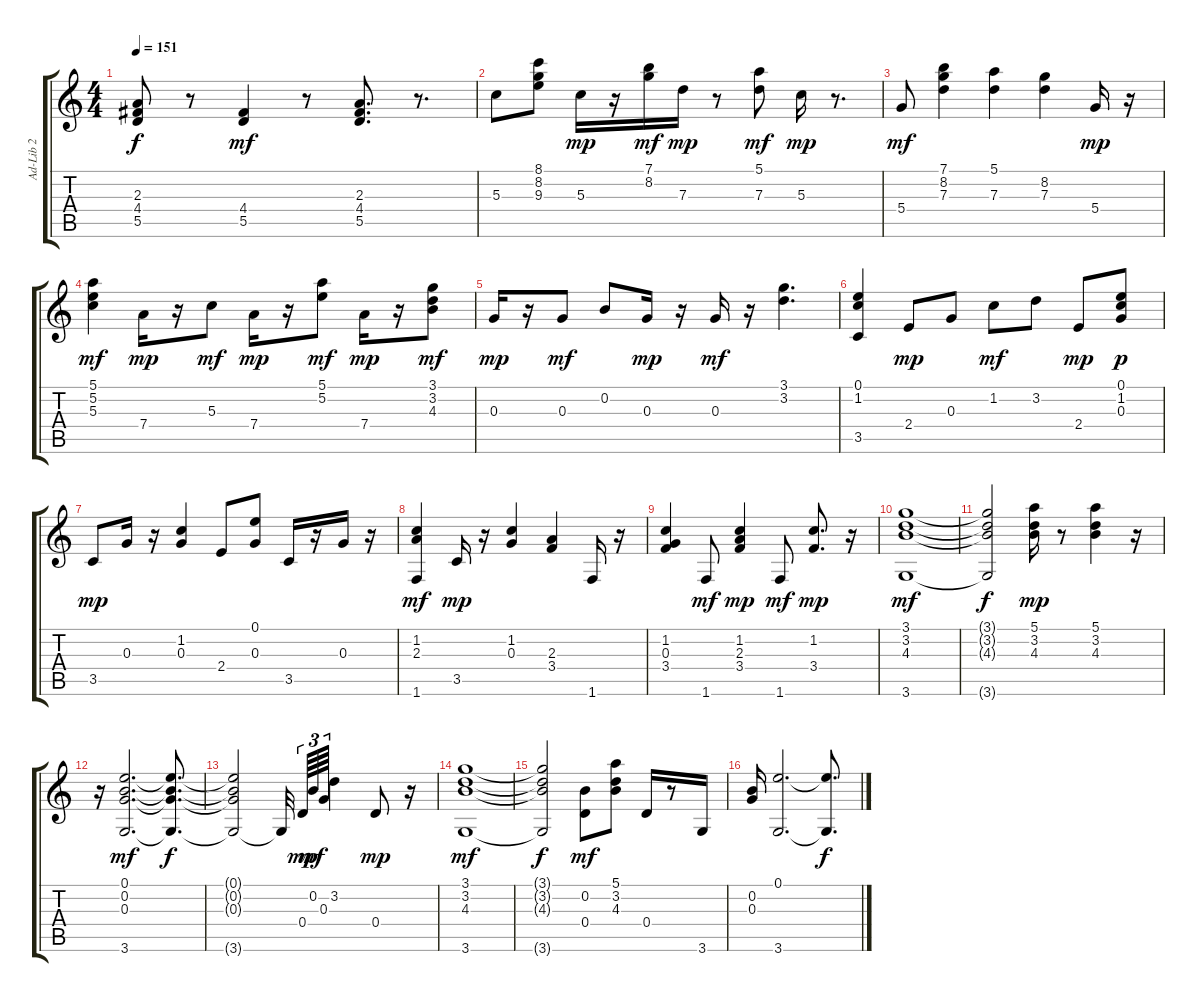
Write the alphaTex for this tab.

\track ("Ad-Lib 2" "Ad-Lib 2") {instrument acousticguitarsteel}
\staff {score tabs}
\tuning (E4 B3 G3 D3 A2 E2) {hide}
\ts (4 4)
\tempo 151
\clef g2
\ks c
(2.3{t} 4.4{t} 5.5{t}).8{dy f} r.8 (4.4 5.5).4{dy mf} r.8 (2.3 4.4 5.5).8{d} r.8{d} |
5.3.8 (8.1 8.2 9.3).8 5.3.16{dy mp} r.16 (7.1 8.2).16{dy mf} 7.3.16{dy mp} r.8 (5.1 7.3).8{dy mf} 5.3.16{dy mp} r.8{d} |
5.4.8{dy mf} (7.1 8.2 7.3).4 (5.1 7.3).4 (8.2 7.3).4 5.4.16{dy mp} r.16 |
(5.1 5.2 5.3).4{dy mf} 7.4.16{dy mp} r.16 5.3.8{dy mf} 7.4.16{dy mp} r.16 (5.1 5.2).8{dy mf} 7.4.16{dy mp} r.16 (3.1 3.2 4.3).8{dy mf} |
0.3.16{dy mp} r.16 0.3.8{dy mf} 0.2.8 0.3.16{dy mp} r.16 0.3.16{dy mf} r.16 (3.1 3.2).4{d} |
(0.1 1.2 3.5).4 2.4.8{dy mp} 0.3.8 1.2.8{dy mf} 3.2.8 2.4.8{dy mp} (0.1 1.2 0.3).8{dy p} |
3.5.8{dy mp} 0.3.16 r.16 (1.2 0.3).4 2.4.8 (0.1 0.3).8 3.5.16 r.16 0.3.16 r.16 |
(1.2 2.3 1.6).4{dy mf} 3.5.16{dy mp} r.16 (1.2 0.3).4 (2.3 3.4).4 1.6.16 r.16 |
(1.2 0.3 3.4).4 1.6.8{dy mf} (1.2 2.3 3.4).4{dy mp} 1.6.8{dy mf} (1.2 3.4).8{d dy mp} r.16 |
(3.1 3.2 4.3 3.6).1{dy mf} |
(3.1{t} 3.2{t} 4.3{t} 3.6{t}).2{dy f} (5.1 3.2 4.3).16{dy mp} r.8 (5.1 3.2 4.3).4 r.16 |
r.16 (0.1 0.2 0.3 3.6).2{d dy mf} (0.1{t} 0.2{t} 0.3{t} 3.6{t}).8{d dy f} |
(0.1{t} 0.2{t} 0.3{t} 3.6{t}).2 3.6{t}.32{beam splitsecondary} 0.4.64{tu (3 2) dy mp} 0.2.64{tu (3 2) dy mf} 0.3.64{tu (3 2)} 3.2.4 0.4.8{dy mp} r.16 |
(3.1 3.2 4.3 3.6).1{dy mf} |
(3.1{t} 3.2{t} 4.3{t} 3.6{t}).2{dy f} (0.2 0.4).8{dy mf} (5.1 3.2 4.3).8 0.4.16 r.8 3.6.16 |
(0.2 0.3).16 (0.1 3.6).2{d} (0.1{t} 3.6{t}).8{d dy f}
